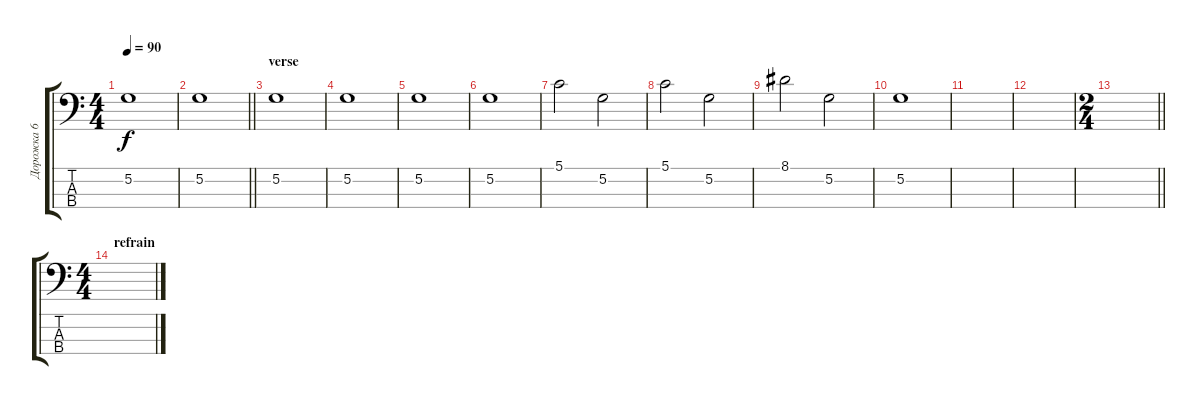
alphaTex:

\track ("Дорожка 6" "Дорожка 6") {instrument contrabass}
\staff {score tabs}
\tuning (G2 D2 A1 E1) {hide}
\ts (4 4)
\tempo 90
\clef f4
\ks c
5.2.1{dy f} |
\barLineRight lightlight
5.2.1 |
\section ("" "verse")
5.2.1 |
5.2.1 |
5.2.1 |
5.2.1 |
5.1.2 5.2.2 |
5.1.2 5.2.2 |
8.1.2 5.2.2 |
5.2.1 |
|
|
\ts (2 4)
\barLineRight lightlight
|
\ts (4 4)
\section ("" "refrain")
